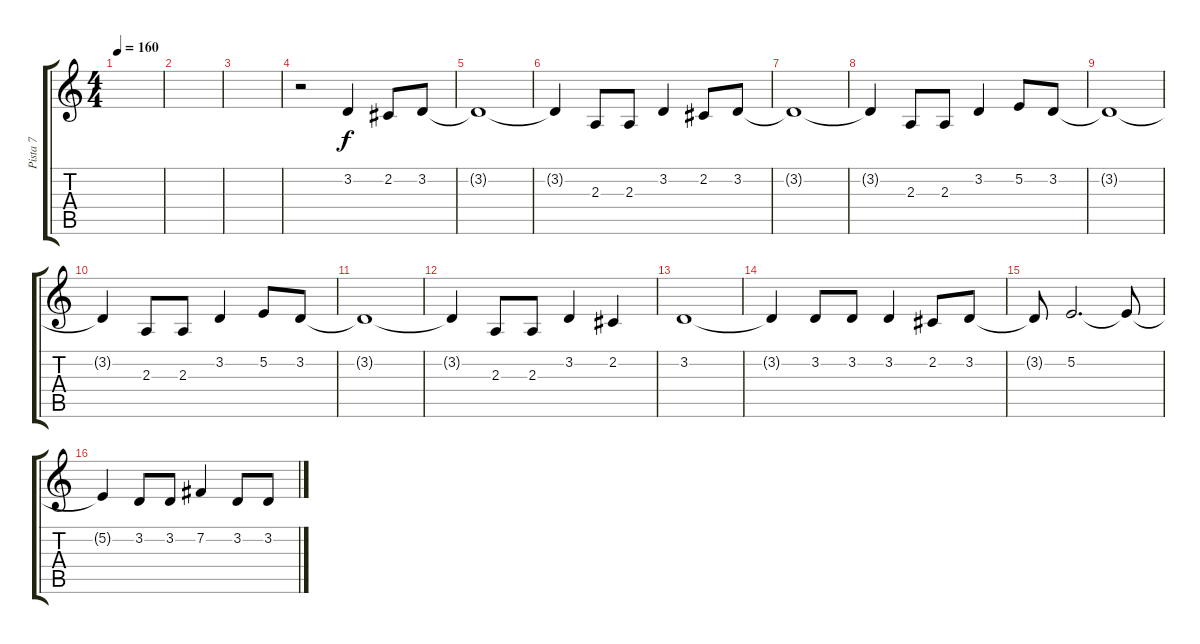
\track ("Pista 7" "Pista 7") {instrument electricgrandpiano}
\staff {score tabs}
\tuning (E4 B3 G3 D3 A2 E2) {hide}
\ts (4 4)
\tempo 160
\clef g2
\ks c
|
|
|
r.2 3.2.4 2.2.8 3.2.8 |
3.2{t}.1 |
3.2{t}.4 2.3.8 2.3.8 3.2.4 2.2.8 3.2.8 |
3.2{t}.1 |
3.2{t}.4 2.3.8 2.3.8 3.2.4 5.2.8 3.2.8 |
3.2{t}.1 |
3.2{t}.4 2.3.8 2.3.8 3.2.4 5.2.8 3.2.8 |
3.2{t}.1 |
3.2{t}.4 2.3.8 2.3.8 3.2.4 2.2.4 |
3.2.1 |
3.2{t}.4 3.2.8 3.2.8 3.2.4 2.2.8 3.2.8 |
3.2{t}.8 5.2.2{d} 5.2{t}.8 |
5.2{t}.4 3.2.8 3.2.8 7.2.4 3.2.8 3.2.8
